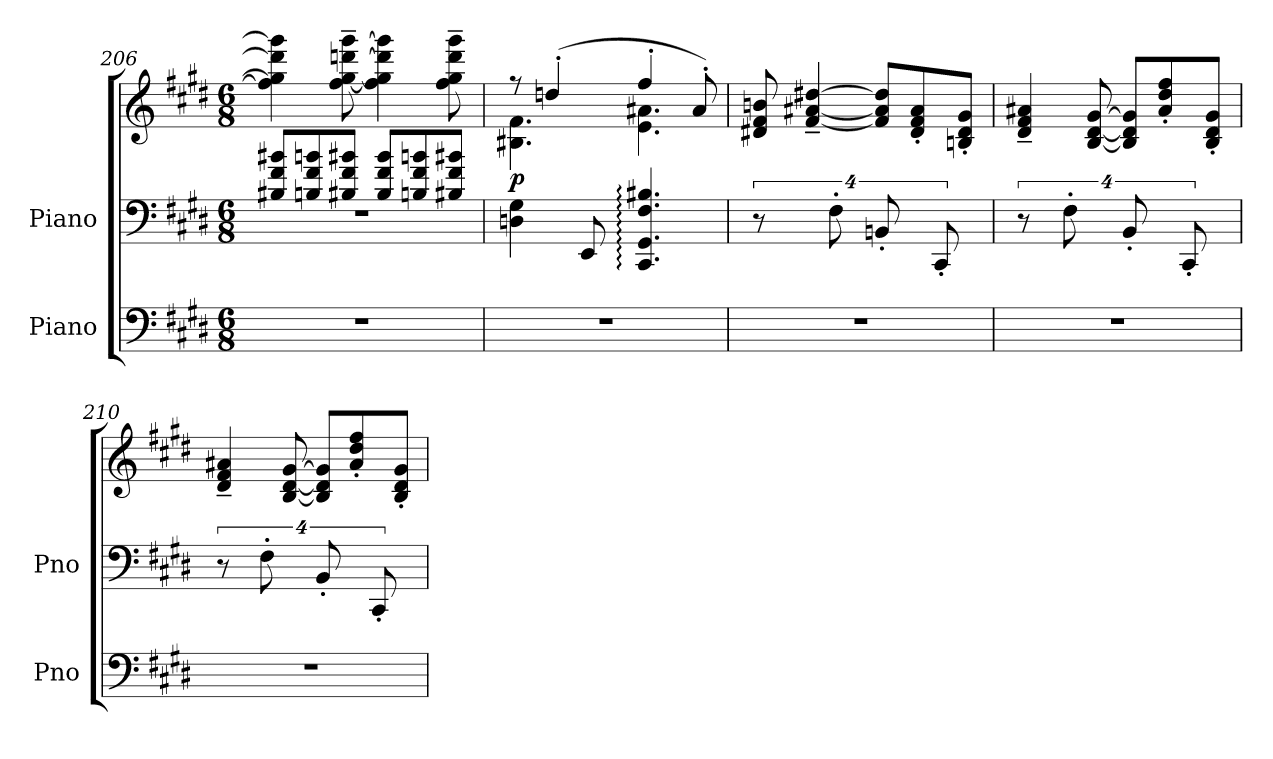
**kern	**kern	**kern	**dynam
*part2	*part1	*part1	*part1
*staff3	*staff2	*staff1	*staff1/2
*I"Piano	*I"Piano	*	*
*I'Pno	*I'Pno	*	*
!!LO:LB:g=z
*clefF4	*clefF4	*clefG2	*
*k[f#c#g#d#]	*k[f#c#g#d#]	*k[f#c#g#d#]	*
*M6/8	*M6/8	*M6/8	*
=206	=206	=206	=206
*	*^	*	*
2.r	8B#X/ 8f#/ 8b#X/L	2.rF	4ff#\] 4gg#\] 4ddd\] 4ggg#\]	.
.	8Bn/ 8f#/ 8bn/	.	.	.
.	8B#X/ 8f#/ 8b#X/J	.	[8ff#\~ [8gg#\~ [8dddn\~ [8ggg#\~	.
.	8B#/ 8f#/ 8b#/L	.	4ff#\] 4gg#\] 4ddd\] 4ggg#\]	.
.	8Bn/ 8f#/ 8bn/	.	.	.
.	8B#X/ 8f#/ 8b#X/J	.	8ff#\~ 8gg#\~ 8ddd\~ 8ggg#\~	.
*	*v	*v	*	*
=207	=207	=207	=207
*	*	*^	*
!	!	!	!	!LO:DY:b
2.r	4Dn\ 4G#\	8r	4.B#X\ 4.f#\	p
.	.	(4ddn'/	.	.
.	8EE/	.	.	.
.	4.CC#/: 4.GG#/: 4.F#/: 4.B#X/:	4ff#'/	4.e\ 4.a#X\	.
.	.	8a#'/)	.	.
*	*	*v	*v	*
=208	=208	=208	=208
2.r	16%3r	8d#X/ 8f#/ 8bn/	.
.	.	[4f#/~ [4a#X/~ [4dd#X/~	.
.	16%3F#'\	.	.
.	16%3BBn'/	8f#/] 8a#/] 8dd#/]L	.
.	.	8d#/' 8f#/' 8a#/'	.
.	16%3CC#'/	.	.
.	.	8Bn/' 8d#/' 8g#/'J	.
=209	=209	=209	=209
2.r	16%3r	4d#/~ 4f#/~ 4a#X/~	.
.	16%3F#'\	.	.
.	.	[8B/ [8d#/ [8g#/	.
.	16%3BB'/	8B/] 8d#/] 8g#/]L	.
.	.	8a#/' 8dd#/' 8ff#/'	.
.	16%3CC#'/	.	.
.	.	8B/' 8d#/' 8g#/'J	.
=210	=210	=210	=210
2.r	16%3r	4d#/~ 4f#/~ 4a#X/~	.
.	16%3F#'\	.	.
.	.	[8B/ [8d#/ [8g#/	.
.	16%3BB'/	8B/] 8d#/] 8g#/]L	.
.	.	8a#/' 8dd#/' 8ff#/'	.
.	16%3CC#'/	.	.
.	.	8B/' 8d#/' 8g#/'J	.
=	=	=	=
*-	*-	*-	*-
